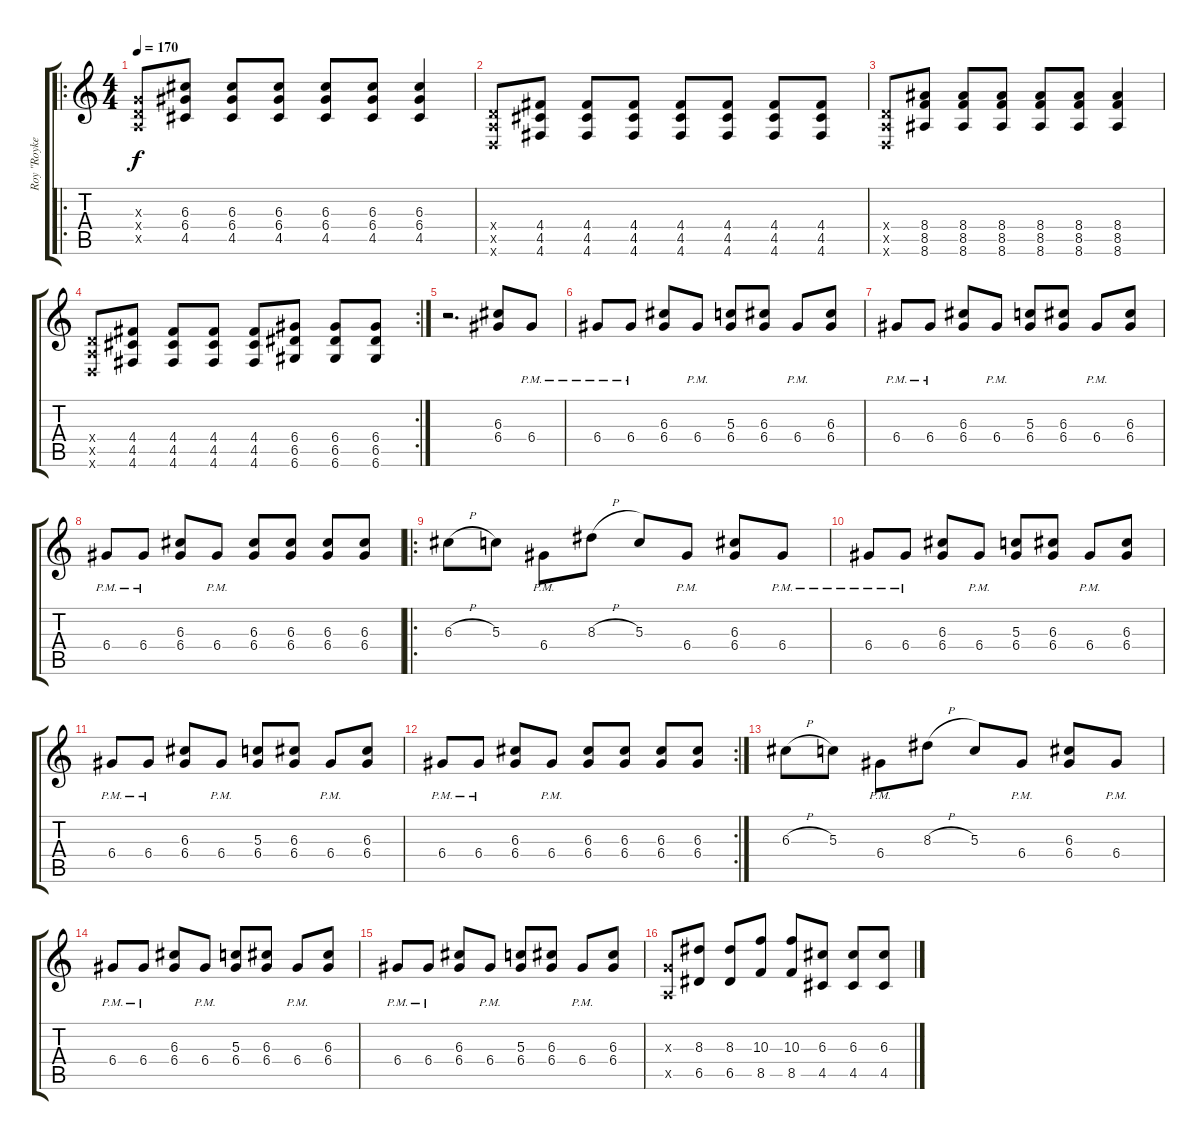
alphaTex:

\track ("Roy \"Royke\" Snoeijers" "Roy \"Royke") {instrument distortionguitar}
\staff {score tabs}
\tuning (E4 B3 G3 D3 A2 D2) {hide}
\ro
\ts (4 4)
\tempo 170
\clef g2
\ks c
(0.3{x} 0.4{x} 0.5{x}).8{dy f} (6.3 6.4 4.5).8 (6.3 6.4 4.5).8 (6.3 6.4 4.5).8 (6.3 6.4 4.5).8 (6.3 6.4 4.5).8 (6.3 6.4 4.5).4 |
(0.4{x} 0.5{x} 0.6{x}).8 (4.4 4.5 4.6).8 (4.4 4.5 4.6).8 (4.4 4.5 4.6).8 (4.4 4.5 4.6).8 (4.4 4.5 4.6).8 (4.4 4.5 4.6).8 (4.4 4.5 4.6).8 |
(0.4{x} 0.5{x} 0.6{x}).8 (8.4 8.5 8.6).8 (8.4 8.5 8.6).8 (8.4 8.5 8.6).8 (8.4 8.5 8.6).8 (8.4 8.5 8.6).8 (8.4 8.5 8.6).4 |
\rc 2
(0.4{x} 0.5{x} 0.6{x}).8 (4.4 4.5 4.6).8 (4.4 4.5 4.6).8 (4.4 4.5 4.6).8 (4.4 4.5 4.6).8 (6.4 6.5 6.6).8 (6.4 6.5 6.6).8 (6.4 6.5 6.6).8 |
r.2{d} (6.3 6.4).8 6.4{pm}.8 |
6.4{pm}.8 6.4{pm}.8 (6.3 6.4).8 6.4{pm}.8 (5.3 6.4).8 (6.3 6.4).8 6.4{pm}.8 (6.3 6.4).8 |
6.4{pm}.8 6.4{pm}.8 (6.3 6.4).8 6.4{pm}.8 (5.3 6.4).8 (6.3 6.4).8 6.4{pm}.8 (6.3 6.4).8 |
6.4{pm}.8 6.4{pm}.8 (6.3 6.4).8 6.4{pm}.8 (6.3 6.4).8 (6.3 6.4).8 (6.3 6.4).8 (6.3 6.4).8 |
\ro
6.3{h}.8 5.3.8 6.4{pm}.8 8.3{h}.8 5.3.8 6.4{pm}.8 (6.3 6.4).8 6.4{pm}.8 |
6.4{pm}.8 6.4{pm}.8 (6.3 6.4).8 6.4{pm}.8 (5.3 6.4).8 (6.3 6.4).8 6.4{pm}.8 (6.3 6.4).8 |
6.4{pm}.8 6.4{pm}.8 (6.3 6.4).8 6.4{pm}.8 (5.3 6.4).8 (6.3 6.4).8 6.4{pm}.8 (6.3 6.4).8 |
\rc 2
6.4{pm}.8 6.4{pm}.8 (6.3 6.4).8 6.4{pm}.8 (6.3 6.4).8 (6.3 6.4).8 (6.3 6.4).8 (6.3 6.4).8 |
6.3{h}.8 5.3.8 6.4{pm}.8 8.3{h}.8 5.3.8 6.4{pm}.8 (6.3 6.4).8 6.4{pm}.8 |
6.4{pm}.8 6.4{pm}.8 (6.3 6.4).8 6.4{pm}.8 (5.3 6.4).8 (6.3 6.4).8 6.4{pm}.8 (6.3 6.4).8 |
6.4{pm}.8 6.4{pm}.8 (6.3 6.4).8 6.4{pm}.8 (5.3 6.4).8 (6.3 6.4).8 6.4{pm}.8 (6.3 6.4).8 |
(0.3{x} 0.5{x}).8 (8.3 6.5).8 (8.3 6.5).8 (10.3 8.5).8 (10.3 8.5).8 (6.3 4.5).8 (6.3 4.5).8 (6.3 4.5).8
